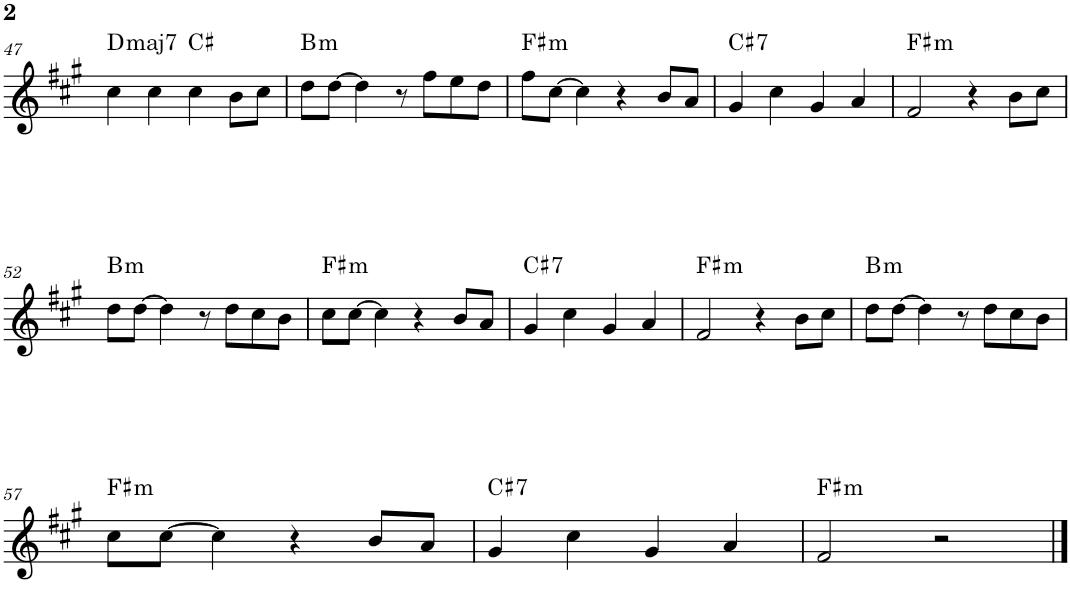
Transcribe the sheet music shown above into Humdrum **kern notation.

**kern	**harte
*part1	*part1
*staff1	*
*I"Piano	*
*I'Pno.	*
!!LO:PB:g=z
*clefG2	*
*k[f#c#g#]	*
*M4/4	*
=47	=47
!	!LO:H:kt=maj7
4cc#\	D:maj7
4cc#\	.
4cc#\	C#:maj
8b\L	.
8cc#\J	.
=48	=48
!	!LO:H:kt=m
8dd\L	B:min
[8dd\J	.
4dd\]	.
8r	.
8ff#\L	.
8ee\	.
8dd\J	.
=49	=49
!	!LO:H:kt=m
8ff#\L	F#:min
[8cc#\J	.
4cc#\]	.
4r	.
8b/L	.
8a/J	.
=50	=50
!	!LO:H:kt=7
4g#/	C#:7
4cc#\	.
4g#/	.
4a/	.
=51	=51
!	!LO:H:kt=m
2f#/	F#:min
4r	.
8b\L	.
8cc#\J	.
!!LO:LB:g=z
=52	=52
!	!LO:H:kt=m
8dd\L	B:min
[8dd\J	.
4dd\]	.
8r	.
8dd\L	.
8cc#\	.
8b\J	.
=53	=53
!	!LO:H:kt=m
8cc#\L	F#:min
[8cc#\J	.
4cc#\]	.
4r	.
8b/L	.
8a/J	.
=54	=54
!	!LO:H:kt=7
4g#/	C#:7
4cc#\	.
4g#/	.
4a/	.
=55	=55
!	!LO:H:kt=m
2f#/	F#:min
4r	.
8b\L	.
8cc#\J	.
=56	=56
!	!LO:H:kt=m
8dd\L	B:min
[8dd\J	.
4dd\]	.
8r	.
8dd\L	.
8cc#\	.
8b\J	.
!!LO:LB:g=z
=57	=57
!	!LO:H:kt=m
8cc#\L	F#:min
[8cc#\J	.
4cc#\]	.
4r	.
8b/L	.
8a/J	.
=58	=58
!	!LO:H:kt=7
4g#/	C#:7
4cc#\	.
4g#/	.
4a/	.
=59	=59
!	!LO:H:kt=m
2f#/	F#:min
2r	.
==	==
*-	*-
